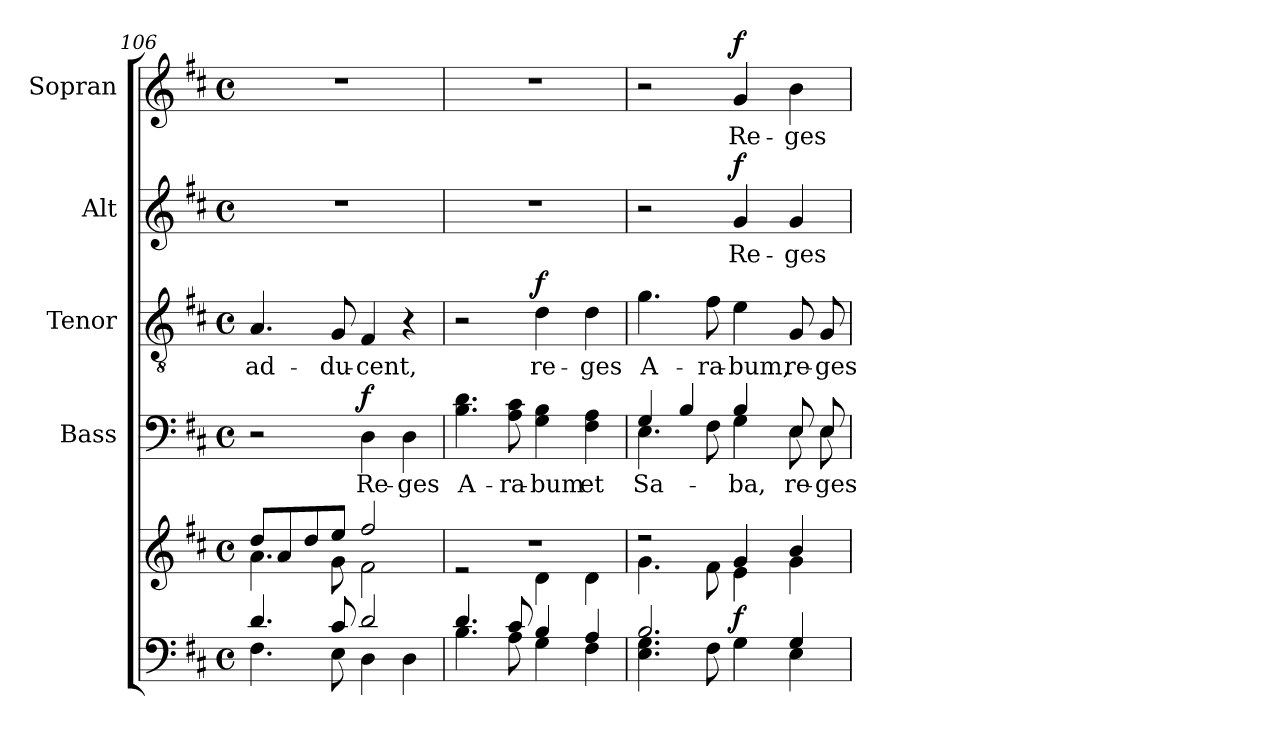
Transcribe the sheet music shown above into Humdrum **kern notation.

**kern	**kern	**dynam	**kern	**text	**dynam	**kern	**text	**dynam	**kern	**text	**dynam	**kern	**text	**dynam
*part5	*part5	*part5	*part4	*part4	*part4	*part3	*part3	*part3	*part2	*part2	*part2	*part1	*part1	*part1
*staff6	*staff5	*staff5/6	*staff4	*staff4	*staff4	*staff3	*staff3	*staff3	*staff2	*staff2	*staff2	*staff1	*staff1	*staff1
*	*	*	*I"Bass	*	*	*I"Tenor	*	*	*I"Alt	*	*	*I"Sopran	*	*
*	*	*	*I'B.	*	*	*I'T.	*	*	*I'A.	*	*	*I'S.	*	*
*clefF4	*clefG2	*	*clefF4	*	*	*clefGv2	*	*	*clefG2	*	*	*clefG2	*	*
*k[f#c#]	*k[f#c#]	*	*k[f#c#]	*	*	*k[f#c#]	*	*	*k[f#c#]	*	*	*k[f#c#]	*	*
*D:	*D:	*	*D:	*	*	*D:	*	*	*D:	*	*	*D:	*	*
*M4/4	*M4/4	*	*M4/4	*	*	*M4/4	*	*	*M4/4	*	*	*M4/4	*	*
*met(c)	*met(c)	*	*met(c)	*	*	*met(c)	*	*	*met(c)	*	*	*met(c)	*	*
=106	=106	=106	=106	=106	=106	=106	=106	=106	=106	=106	=106	=106	=106	=106
*^	*^	*	*	*	*	*	*	*	*	*	*	*	*	*
!	!	!	!	!	!	!	!	!	!LO:LY:b	!	!	!	!	!	!	!
4.d/	4.F#\	8dd/L	4.a\	.	2r	.	.	4.A/	ad-	.	1r	.	.	1r	.	.
.	.	8a/	.	.	.	.	.	.	.	.	.	.	.	.	.	.
.	.	8dd/	.	.	.	.	.	.	.	.	.	.	.	.	.	.
!	!	!	!	!	!	!	!	!	!LO:LY:b	!	!	!	!	!	!	!
8c#/	8E\	8ee/J	8g\	.	.	.	.	8G/	-du-	.	.	.	.	.	.	.
!	!	!	!	!	!	!LO:LY:b	!LO:DY:a	!	!LO:LY:b	!	!	!	!	!	!	!
2d/	4D\	2ff#/	2f#\	.	4D\	Re-	f	4F#/	-cent,	.	.	.	.	.	.	.
!	!	!	!	!	!	!LO:LY:b	!	!	!	!	!	!	!	!	!	!
.	4D\	.	.	.	4D\	-ges	.	4r	.	.	.	.	.	.	.	.
=107	=107	=107	=107	=107	=107	=107	=107	=107	=107	=107	=107	=107	=107	=107	=107	=107
!	!	!	!	!	!	!LO:LY:b	!	!	!	!	!	!	!	!	!	!
4.d/	4.B\	1r	2rf	.	4.B\ 4.d\	A-	.	2r	.	.	1r	.	.	1r	.	.
!	!	!	!	!	!	!LO:LY:b	!	!	!	!	!	!	!	!	!	!
8c#/	8A\	.	.	.	8A\ 8c#\	-ra-	.	.	.	.	.	.	.	.	.	.
!	!	!	!	!	!	!LO:LY:b	!	!	!LO:LY:b	!LO:DY:a	!	!	!	!	!	!
4B/	4G\	.	4d\	.	4G\ 4B\	-bum	.	4d\	re-	f	.	.	.	.	.	.
!	!	!	!	!	!	!LO:LY:b	!	!	!LO:LY:b	!	!	!	!	!	!	!
4A/	4F#\	.	4d\	.	4F#\ 4A\	et	.	4d\	-ges	.	.	.	.	.	.	.
=108	=108	=108	=108	=108	=108	=108	=108	=108	=108	=108	=108	=108	=108	=108	=108	=108
!	!	!	!	!	!	!LO:LY:b	!	!	!LO:LY:b	!	!	!	!	!	!	!
*	*	*	*	*	*^	*	*	*	*	*	*	*	*	*	*	*
2.B/	4.E\ 4.G\	2r	4.g\	.	4G/	4.E\	Sa-	.	4.g\	A-	.	2r	.	.	2r	.	.
.	.	.	.	.	4B/	.	.	.	.	.	.	.	.	.	.	.	.
!	!	!	!	!	!	!	!	!	!	!LO:LY:b	!	!	!	!	!	!	!
.	8F#\	.	8f#\	.	.	8F#\	.	.	8f#\	-ra-	.	.	.	.	.	.	.
!	!	!	!	!LO:DY:b	!	!	!LO:LY:b	!	!	!LO:LY:b	!	!	!LO:LY:b	!LO:DY:a	!	!LO:LY:b	!LO:DY:a
.	4G\	4g/	4e\	f	4B/	4G\	-ba,	.	4e\	-bum,	.	4g/	Re-	f	4g/	Re-	f
!	!	!	!	!	!	!	!LO:LY:b	!	!	!LO:LY:b	!	!	!LO:LY:b	!	!	!LO:LY:b	!
4G/	4E\	4b/	4g\	.	8E/	8E\	re-	.	8G/	re-	.	4g/	-ges	.	4b\	-ges	.
!	!	!	!	!	!	!	!LO:LY:b	!	!	!LO:LY:b	!	!	!	!	!	!	!
.	.	.	.	.	8E/	8E\	-ges	.	8G/	-ges	.	.	.	.	.	.	.
*v	*v	*	*	*	*v	*v	*	*	*	*	*	*	*	*	*	*	*
*	*v	*v	*	*	*	*	*	*	*	*	*	*	*	*	*
=	=	=	=	=	=	=	=	=	=	=	=	=	=	=
*-	*-	*-	*-	*-	*-	*-	*-	*-	*-	*-	*-	*-	*-	*-
